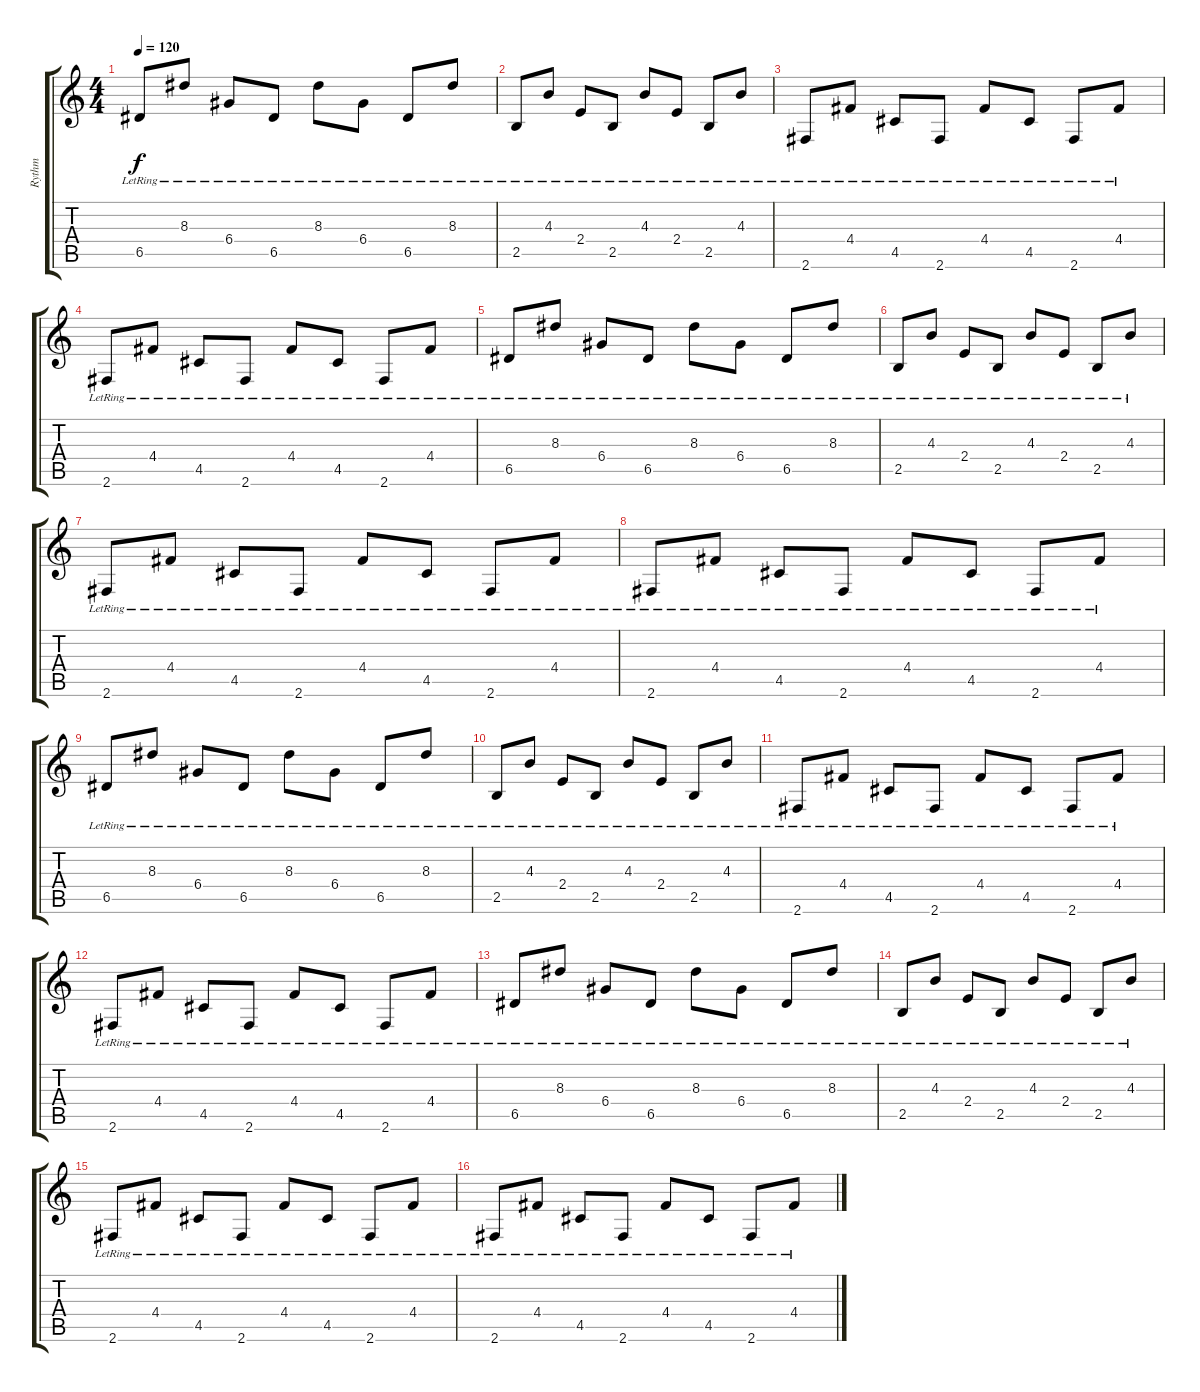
\track ("Rythm" "Rythm") {instrument acousticguitarsteel}
\staff {score tabs}
\tuning (E4 B3 G3 D3 A2 E2) {hide}
\ts (4 4)
\tempo 120
\clef g2
\ks c
6.5{lr}.8{dy f} 8.3{lr}.8 6.4{lr}.8 6.5{lr}.8 8.3{lr}.8 6.4{lr}.8 6.5{lr}.8 8.3{lr}.8 |
2.5{lr}.8 4.3{lr}.8 2.4{lr}.8 2.5{lr}.8 4.3{lr}.8 2.4{lr}.8 2.5{lr}.8 4.3{lr}.8 |
2.6{lr}.8 4.4{lr}.8 4.5{lr}.8 2.6{lr}.8 4.4{lr}.8 4.5{lr}.8 2.6{lr}.8 4.4{lr}.8 |
2.6{lr}.8 4.4{lr}.8 4.5{lr}.8 2.6{lr}.8 4.4{lr}.8 4.5{lr}.8 2.6{lr}.8 4.4{lr}.8 |
6.5{lr}.8 8.3{lr}.8 6.4{lr}.8 6.5{lr}.8 8.3{lr}.8 6.4{lr}.8 6.5{lr}.8 8.3{lr}.8 |
2.5{lr}.8 4.3{lr}.8 2.4{lr}.8 2.5{lr}.8 4.3{lr}.8 2.4{lr}.8 2.5{lr}.8 4.3{lr}.8 |
2.6{lr}.8 4.4{lr}.8 4.5{lr}.8 2.6{lr}.8 4.4{lr}.8 4.5{lr}.8 2.6{lr}.8 4.4{lr}.8 |
2.6{lr}.8 4.4{lr}.8 4.5{lr}.8 2.6{lr}.8 4.4{lr}.8 4.5{lr}.8 2.6{lr}.8 4.4{lr}.8 |
6.5{lr}.8 8.3{lr}.8 6.4{lr}.8 6.5{lr}.8 8.3{lr}.8 6.4{lr}.8 6.5{lr}.8 8.3{lr}.8 |
2.5{lr}.8 4.3{lr}.8 2.4{lr}.8 2.5{lr}.8 4.3{lr}.8 2.4{lr}.8 2.5{lr}.8 4.3{lr}.8 |
2.6{lr}.8 4.4{lr}.8 4.5{lr}.8 2.6{lr}.8 4.4{lr}.8 4.5{lr}.8 2.6{lr}.8 4.4{lr}.8 |
2.6{lr}.8 4.4{lr}.8 4.5{lr}.8 2.6{lr}.8 4.4{lr}.8 4.5{lr}.8 2.6{lr}.8 4.4{lr}.8 |
6.5{lr}.8 8.3{lr}.8 6.4{lr}.8 6.5{lr}.8 8.3{lr}.8 6.4{lr}.8 6.5{lr}.8 8.3{lr}.8 |
2.5{lr}.8 4.3{lr}.8 2.4{lr}.8 2.5{lr}.8 4.3{lr}.8 2.4{lr}.8 2.5{lr}.8 4.3{lr}.8 |
2.6{lr}.8 4.4{lr}.8 4.5{lr}.8 2.6{lr}.8 4.4{lr}.8 4.5{lr}.8 2.6{lr}.8 4.4{lr}.8 |
2.6{lr}.8 4.4{lr}.8 4.5{lr}.8 2.6{lr}.8 4.4{lr}.8 4.5{lr}.8 2.6{lr}.8 4.4{lr}.8
